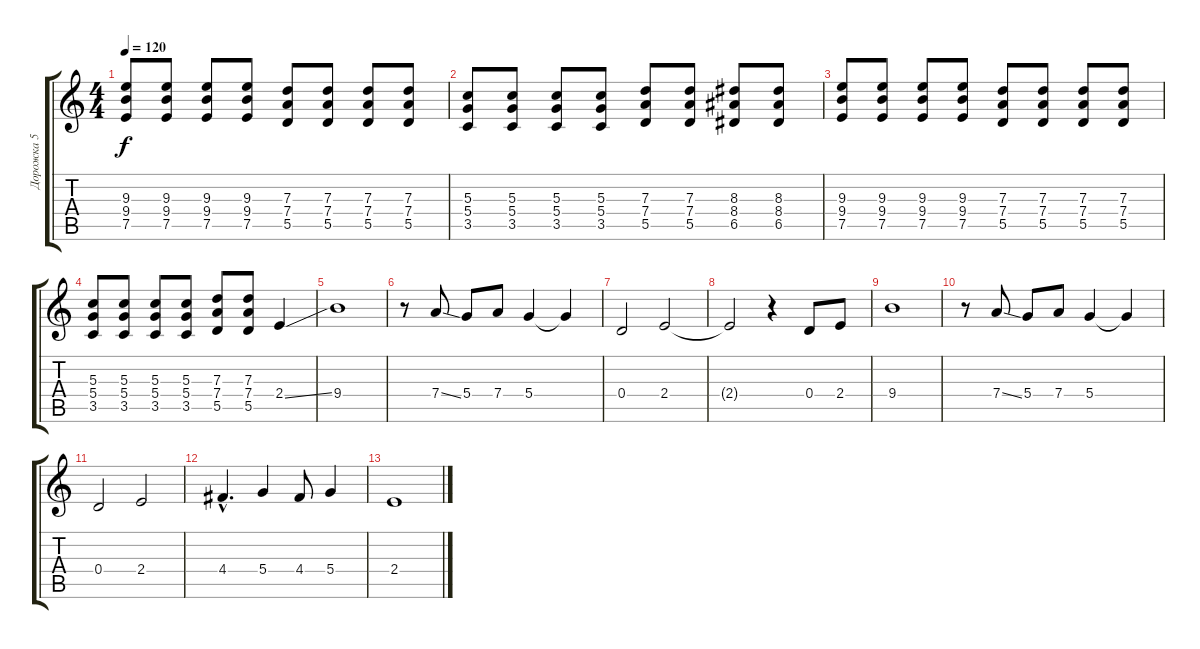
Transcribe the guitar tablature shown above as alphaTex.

\track ("Дорожка 5" "Дорожка 5") {instrument distortionguitar}
\staff {score tabs}
\tuning (E4 B3 G3 D3 A2 E2) {hide}
\ts (4 4)
\tempo 120
\clef g2
\ks c
(9.3 9.4 7.5).8{dy f} (9.3 9.4 7.5).8 (9.3 9.4 7.5).8 (9.3 9.4 7.5).8 (7.3 7.4 5.5).8 (7.3 7.4 5.5).8 (7.3 7.4 5.5).8 (7.3 7.4 5.5).8 |
(5.3 5.4 3.5).8 (5.3 5.4 3.5).8 (5.3 5.4 3.5).8 (5.3 5.4 3.5).8 (7.3 7.4 5.5).8 (7.3 7.4 5.5).8 (8.3 8.4 6.5).8 (8.3 8.4 6.5).8 |
(9.3 9.4 7.5).8 (9.3 9.4 7.5).8 (9.3 9.4 7.5).8 (9.3 9.4 7.5).8 (7.3 7.4 5.5).8 (7.3 7.4 5.5).8 (7.3 7.4 5.5).8 (7.3 7.4 5.5).8 |
(5.3 5.4 3.5).8 (5.3 5.4 3.5).8 (5.3 5.4 3.5).8 (5.3 5.4 3.5).8 (7.3 7.4 5.5).8 (7.3 7.4 5.5).8 2.4{ss}.4 |
9.4.1 |
r.8 7.4{ss}.8 5.4.8 7.4.8 5.4.4 5.4{t}.4 |
0.4.2 2.4.2 |
2.4{t}.2 r.4 0.4.8 2.4.8 |
9.4.1 |
r.8 7.4{ss}.8 5.4.8 7.4.8 5.4.4 5.4{t}.4 |
0.4.2 2.4.2 |
4.4{hac}.4{d} 5.4.4 4.4.8 5.4.4 |
2.4.1
